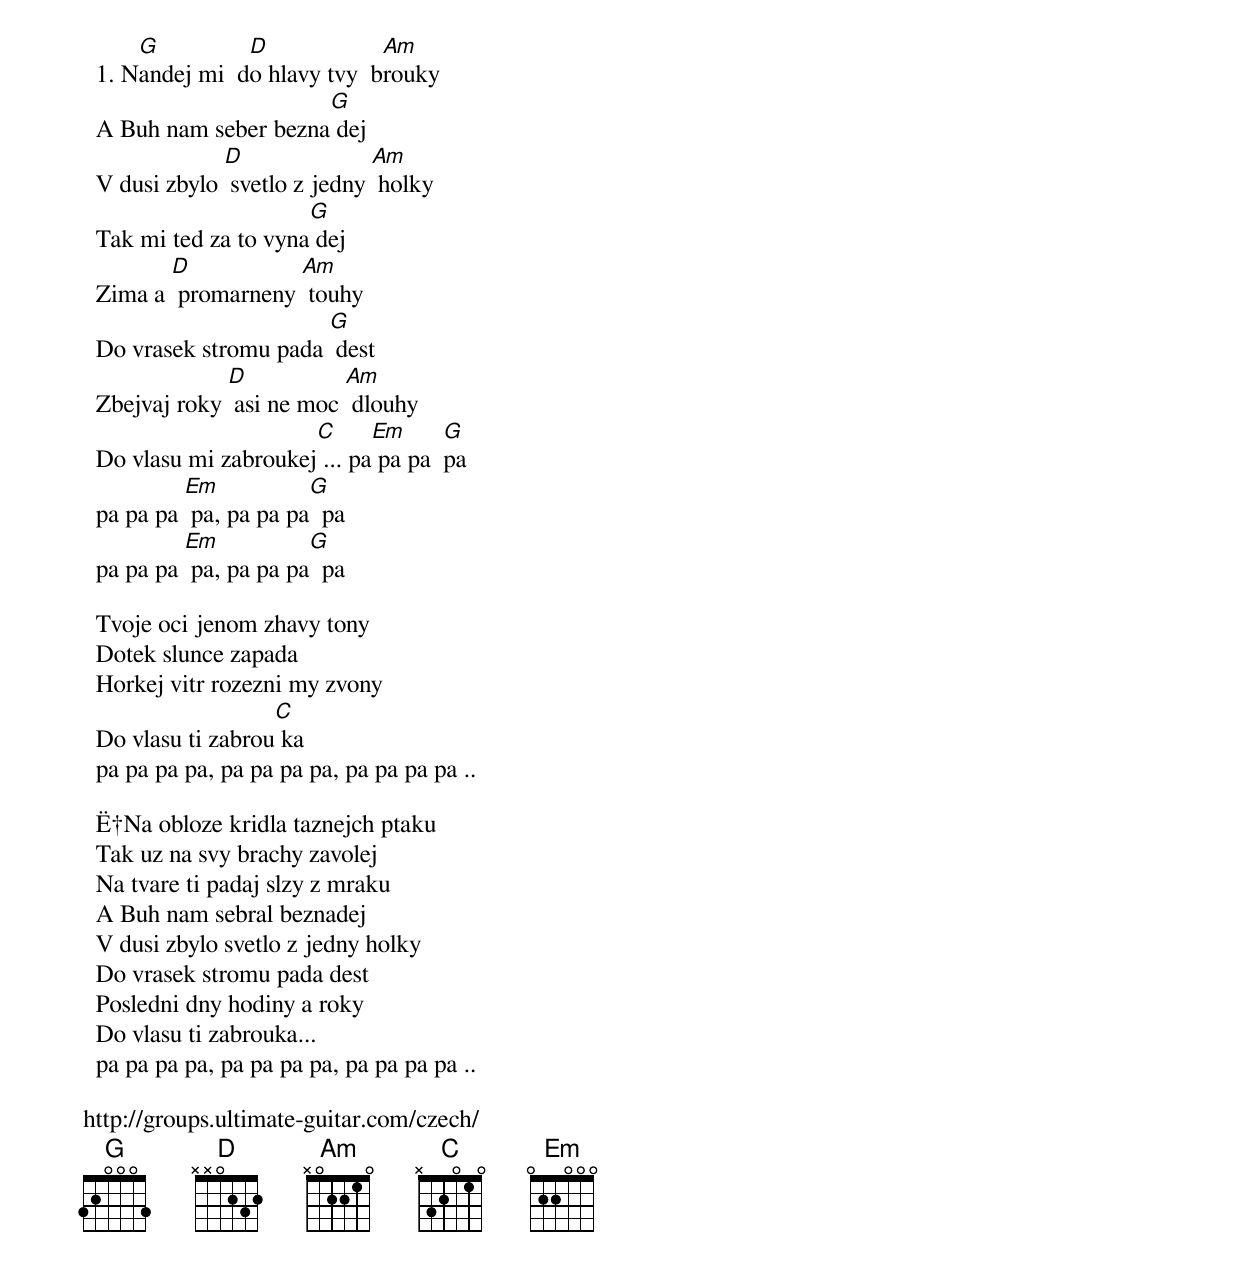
      G          D             Am
  1. Nandej mi  do hlavy tvy  brouky
                       G
  A Buh nam seber bezna dej
               D               Am
  V dusi zbylo  svetlo z jedny  holky
                       G
  Tak mi ted za to vyna dej
         D           Am
  Zima a  promarneny  touhy
                        G
  Do vrasek stromu pada  dest
               D           Am
  Zbejvaj roky  asi ne moc  dlouhy
                       C      Em      G
  Do vlasu mi zabroukej ... pa pa pa  pa
           Em           G
  pa pa pa  pa, pa pa pa  pa
           Em           G
  pa pa pa  pa, pa pa pa  pa

  Tvoje oci jenom zhavy tony
  Dotek slunce zapada
  Horkej vitr rozezni my zvony
                    C
  Do vlasu ti zabrou ka
  pa pa pa pa, pa pa pa pa, pa pa pa pa ..

  Ë†Na obloze kridla taznejch ptaku
  Tak uz na svy brachy zavolej
  Na tvare ti padaj slzy z mraku
  A Buh nam sebral beznadej
  V dusi zbylo svetlo z jedny holky
  Do vrasek stromu pada dest
  Posledni dny hodiny a roky
  Do vlasu ti zabrouka...
  pa pa pa pa, pa pa pa pa, pa pa pa pa ..

http://groups.ultimate-guitar.com/czech/
